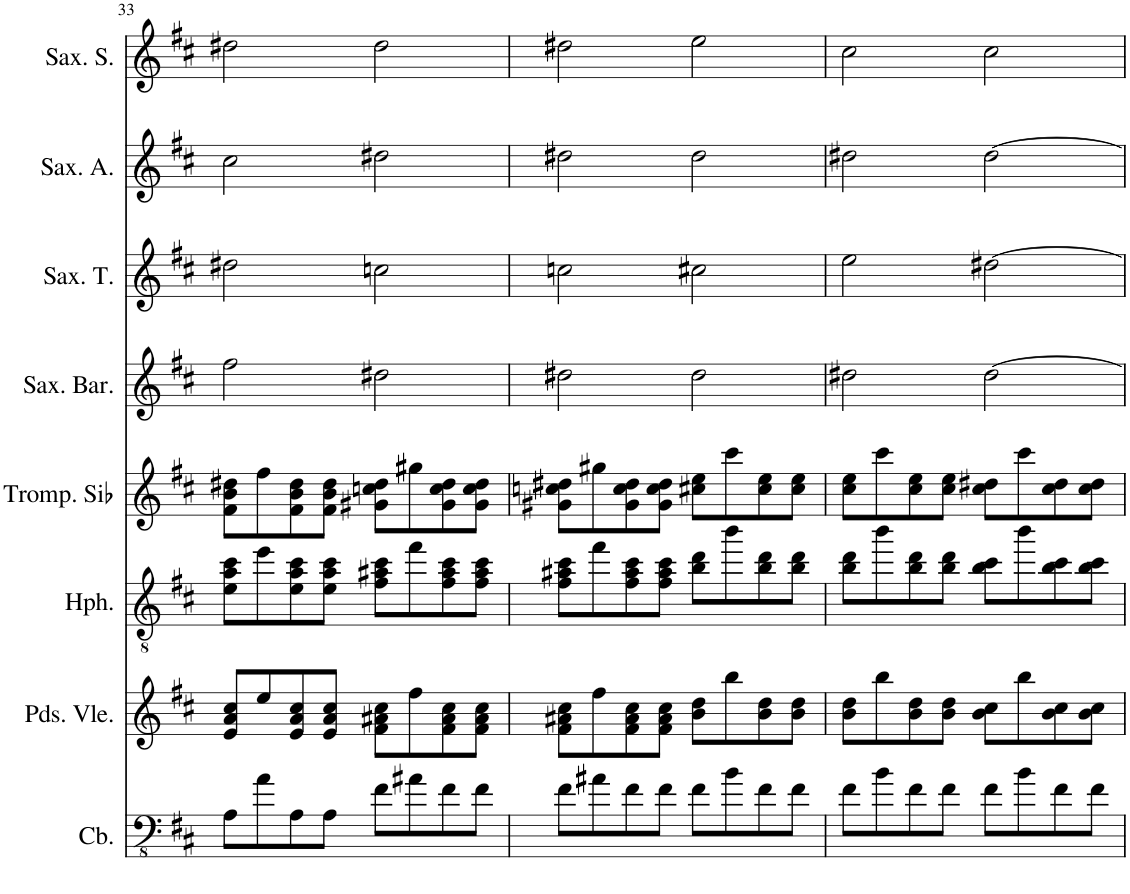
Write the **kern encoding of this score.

**kern	**kern	**kern	**kern	**kern	**kern	**kern	**kern
*part8	*part7	*part6	*part5	*part4	*part3	*part2	*part1
*staff8	*staff7	*staff6	*staff5	*staff4	*staff3	*staff2	*staff1
*I"Contrebasse, Contrabass Accomp	*I"Pardessus de viole, Violin Accomp	*I"Clarinette-Heckelphone, Oboe Accomp	*I"Trompette en Sib, Trumpet Accomp	*I"Saxophone Baryton, Baritone Sax	*I"Saxophone Ténor, Tenor Sax	*I"Saxophone Alto, Alto Sax	*I"Saxophone Soprano, Soprano Sax
*I'Cb.	*I'Pds. Vle.	*I'Hph.	*I'Tromp. Sib	*I'Sax. Bar.	*I'Sax. T.	*I'Sax. A.	*I'Sax. S.
!!LO:PB:g=z
*clefFv4	*clefG2	*clefGv2	*clefG2	*clefG2	*clefG2	*clefG2	*clefG2
*Trd7c12	*	*	*Trd1c2	*Trd12c21	*Trd8c14	*Trd5c9	*Trd1c2
*k[f#c#]	*k[f#c#]	*k[f#c#]	*k[f#c#]	*k[f#c#]	*k[f#c#]	*k[f#c#]	*k[f#c#]
*M4/4	*M4/4	*M4/4	*M4/4	*M4/4	*M4/4	*M4/4	*M4/4
=33	=33	=33	=33	=33	=33	=33	=33
8AA\L	8e/ 8a/ 8cc#/L	8e\ 8a\ 8cc#\L	8f#\ 8b\ 8dd#X\L	2ff#\	2dd#X\	2cc#\	2dd#X\
8A\	8ee/	8ee\	8ff#\	.	.	.	.
8AA\	8e/ 8a/ 8cc#/	8e\ 8a\ 8cc#\	8f#\ 8b\ 8dd#\	.	.	.	.
8AA\J	8e/ 8a/ 8cc#/J	8e\ 8a\ 8cc#\J	8f#\ 8b\ 8dd#\J	.	.	.	.
8F#\L	8f#\ 8a#X\ 8cc#\L	8f#\ 8a#X\ 8cc#\L	8g#X\ 8ccn\ 8dd#\L	2dd#X\	2ccn\	2dd#X\	2dd#\
8A#X\	8ff#\	8ff#\	8gg#X\	.	.	.	.
8F#\	8f#\ 8a#\ 8cc#\	8f#\ 8a#\ 8cc#\	8g#\ 8cc\ 8dd#\	.	.	.	.
8F#\J	8f#\ 8a#\ 8cc#\J	8f#\ 8a#\ 8cc#\J	8g#\ 8cc\ 8dd#\J	.	.	.	.
=34	=34	=34	=34	=34	=34	=34	=34
8F#\L	8f#\ 8a#X\ 8cc#\L	8f#\ 8a#X\ 8cc#\L	8g#X\ 8ccn\ 8dd#X\L	2dd#X\	2ccn\	2dd#X\	2dd#X\
8A#X\	8ff#\	8ff#\	8gg#X\	.	.	.	.
8F#\	8f#\ 8a#\ 8cc#\	8f#\ 8a#\ 8cc#\	8g#\ 8cc\ 8dd#\	.	.	.	.
8F#\J	8f#\ 8a#\ 8cc#\J	8f#\ 8a#\ 8cc#\J	8g#\ 8cc\ 8dd#\J	.	.	.	.
8F#\L	8b\ 8dd\L	8b\ 8dd\L	8cc#X\ 8ee\L	2dd#\	2cc#X\	2dd#\	2ee\
8B\	8bb\	8bb\	8ccc#\	.	.	.	.
8F#\	8b\ 8dd\	8b\ 8dd\	8cc#\ 8ee\	.	.	.	.
8F#\J	8b\ 8dd\J	8b\ 8dd\J	8cc#\ 8ee\J	.	.	.	.
=35	=35	=35	=35	=35	=35	=35	=35
8F#\L	8b\ 8dd\L	8b\ 8dd\L	8cc#\ 8ee\L	2dd#X\	2ee\	2dd#X\	2cc#\
8B\	8bb\	8bb\	8ccc#\	.	.	.	.
8F#\	8b\ 8dd\	8b\ 8dd\	8cc#\ 8ee\	.	.	.	.
8F#\J	8b\ 8dd\J	8b\ 8dd\J	8cc#\ 8ee\J	.	.	.	.
8F#\L	8b\ 8cc#\L	8b\ 8cc#\L	8cc#\ 8dd#X\L	[2dd#\	[2dd#X\	[2dd#\	2cc#\
8B\	8bb\	8bb\	8ccc#\	.	.	.	.
8F#\	8b\ 8cc#\	8b\ 8cc#\	8cc#\ 8dd#\	.	.	.	.
8F#\J	8b\ 8cc#\J	8b\ 8cc#\J	8cc#\ 8dd#\J	.	.	.	.
=	=	=	=	=	=	=	=
*-	*-	*-	*-	*-	*-	*-	*-
